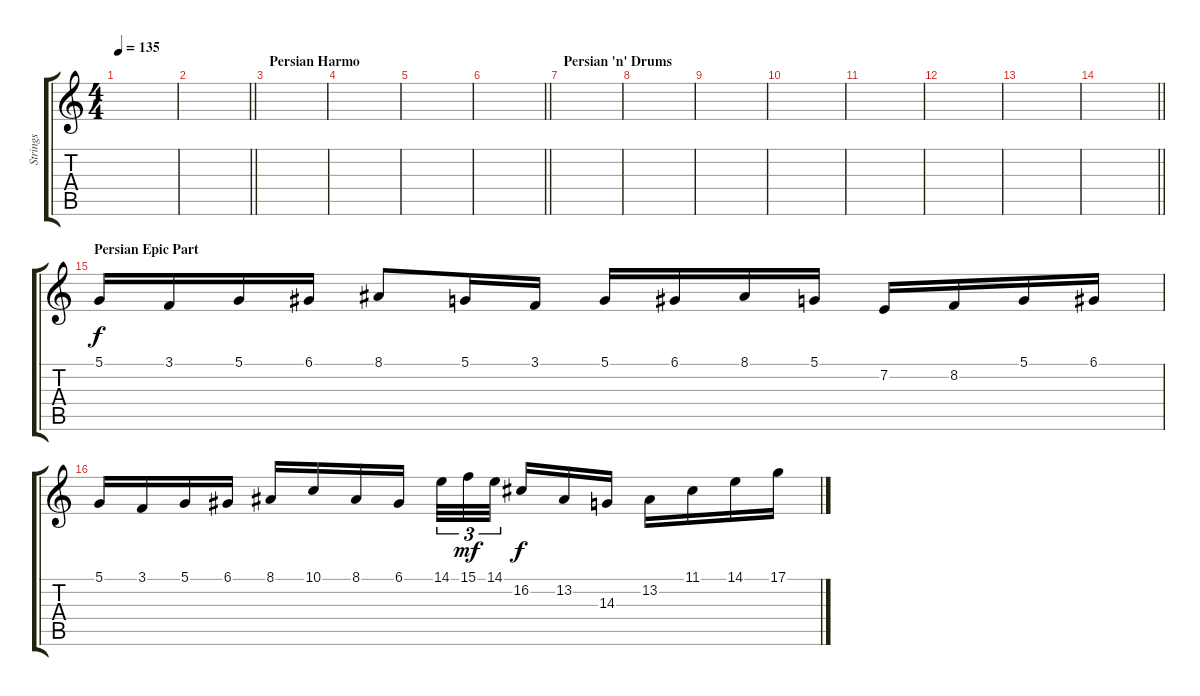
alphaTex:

\track ("Strings" "Strings") {instrument stringensemble1}
\staff {score tabs}
\tuning (D4 A3 F3 C3 G2 C2) {hide}
\ts (4 4)
\tempo 135
\clef g2
\ks c
|
\barLineRight lightlight
|
\section ("" "Persian Harmo")
|
|
|
\barLineRight lightlight
|
\section ("" "Persian 'n' Drums")
|
|
|
|
|
|
|
\barLineRight lightlight
|
\section ("" "Persian Epic Part")
5.1.16 3.1.16 5.1.16 6.1.16 8.1.8 5.1.16 3.1.16 5.1.16 6.1.16 8.1.16 5.1.16 7.2.16 8.2.16 5.1.16 6.1.16 |
5.1.16 3.1.16 5.1.16 6.1.16 8.1.16 10.1.16 8.1.16 6.1.16 14.1.32{tu (3 2)} 15.1.32{tu (3 2) dy mf} 14.1.32{tu (3 2) beam splitsecondary} 16.2.16{dy f} 13.2.16 14.3.16 13.2.16 11.1.16 14.1.16 17.1.16
